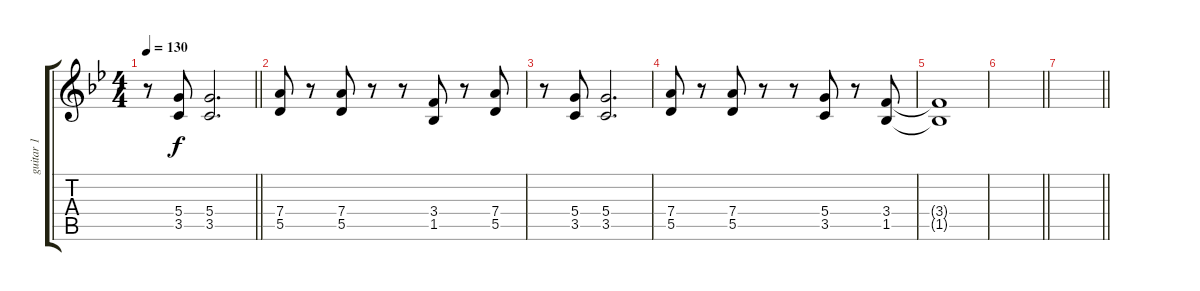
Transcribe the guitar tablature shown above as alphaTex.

\track ("guitar 1" "guitar 1") {instrument overdrivenguitar}
\staff {score tabs}
\tuning (E4 B3 G3 D3 A2 E2) {hide}
\ts (4 4)
\tempo 130
\clef g2
\barLineRight lightlight
\ks bb
r.8{dy f} (5.4 3.5).8 (5.4 3.5).2{d} |
(7.4 5.5).8 r.8 (7.4 5.5).8 r.8 r.8 (3.4 1.5).8 r.8 (7.4 5.5).8 |
r.8 (5.4 3.5).8 (5.4 3.5).2{d} |
(7.4 5.5).8 r.8 (7.4 5.5).8 r.8 r.8 (5.4 3.5).8 r.8 (3.4 1.5).8 |
(3.4{t} 1.5{t}).1 |
\barLineRight lightlight
|
\barLineRight lightlight
